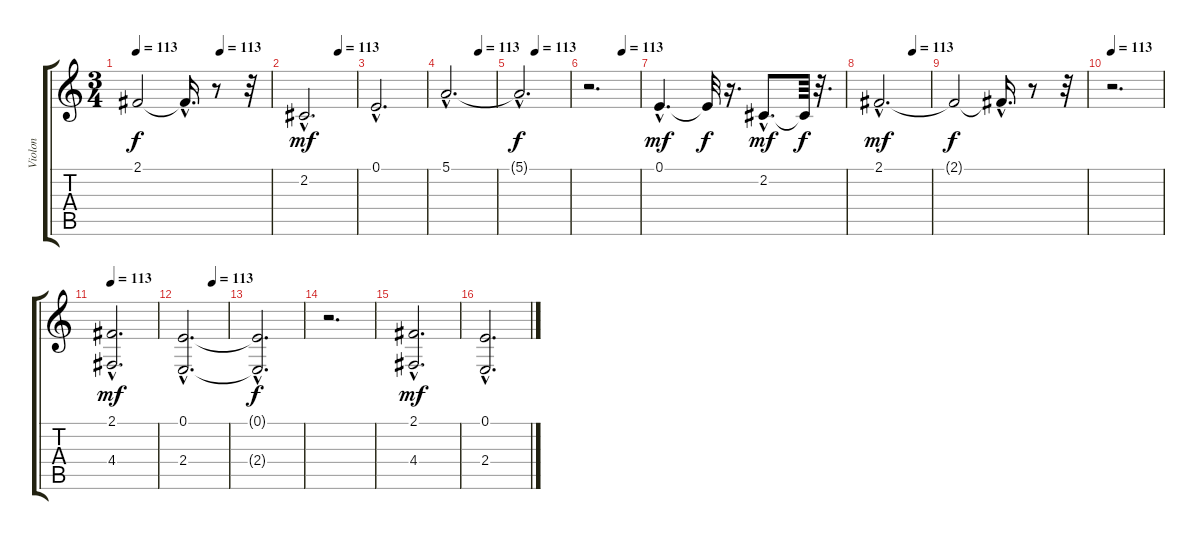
\track ("Violon" "Violon") {instrument violin}
\staff {score tabs}
\tuning (E4 B3 G3 D3 A2 E2) {hide}
\ts (3 4)
\tempo 113
\tempo (113 0.625)
\clef g2
\ks c
2.1{t}.2{dy f} 2.1{hac t}.16{d} r.8 r.32 |
\tempo (113 0.6666666666666666)
2.2{hac}.2{d dy mf} |
0.1{hac}.2{d} |
\tempo (113 0.6666666666666666)
5.1{hac}.2{d} |
\tempo (113 0.3333333333333333)
5.1{hac t}.2{d dy f} |
\tempo (113 0.6666666666666666)
r.2{d} |
0.1{hac}.4{d dy mf} 0.1{t}.32{dy f} r.16{d} 2.2{hac}.8{d dy mf} 2.2{t}.64{dy f} r.32{d} |
\tempo (113 0.6666666666666666)
2.1{hac}.2{d dy mf} |
2.1{t}.2{dy f} 2.1{hac t}.16{d} r.8 r.32 |
\tempo 113
r.2{d} |
\tempo 113
(2.1{hac} 4.4{hac}).2{d dy mf} |
\tempo (113 0.6666666666666666)
(0.1{hac} 2.4{hac}).2{d} |
(0.1{hac t} 2.4{hac t}).2{d dy f} |
r.2{d} |
(2.1{hac} 4.4{hac}).2{d dy mf} |
(0.1{hac} 2.4{hac}).2{d}
